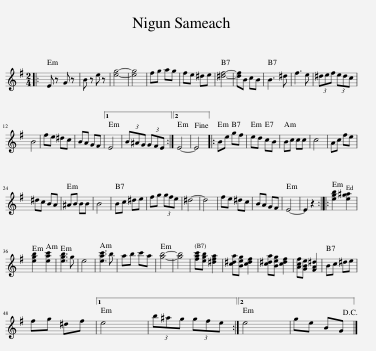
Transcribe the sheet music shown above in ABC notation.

X:1
L:1/8
M:2/4
I:linebreak $
K:Emin
V:1 treble
V:1
|: E z G z | B z e z | [eg]4- | [eg]4 | fg ag | %5
 fe ^de | [^df]4- | [df]B cB | B3 ^d | f3 e | %10
 (3^def (3edc |$ B4 | fe ^dc | BA GF |1 E4 | %15
 (3B^AG (3GFE :|2 E4- | E4!fine! |: Be gf | ed cB | %20
 Bc cc | c4 | Ac fe |$ ^dc BA | ^AB BB | %25
 B4 | Bc ^de | fg (3gfe | ^d4- | d4 | %30
 fe ^dc | BA GF | E4- | E2 z2 :: [egb]2 [eg^a]2 |$ %35
 [egb]2 [eac']2 | [egb]3 g | e4 | [eac']3 b | ab c'a | %40
 [gb]4- | [gb]4 | [fac'][egb] [^dfa]2 | [c^da][Beg] [cdf]2 | [c^da][Beg] [cdf]2 | %45
 [Acf][GBe] [FA^d]2 | Bc ^de |$ fg ^df |1 e4 | (3b^ag (3gfe :|2 %50
 e4 | ge BG!D.C.! |] %52
